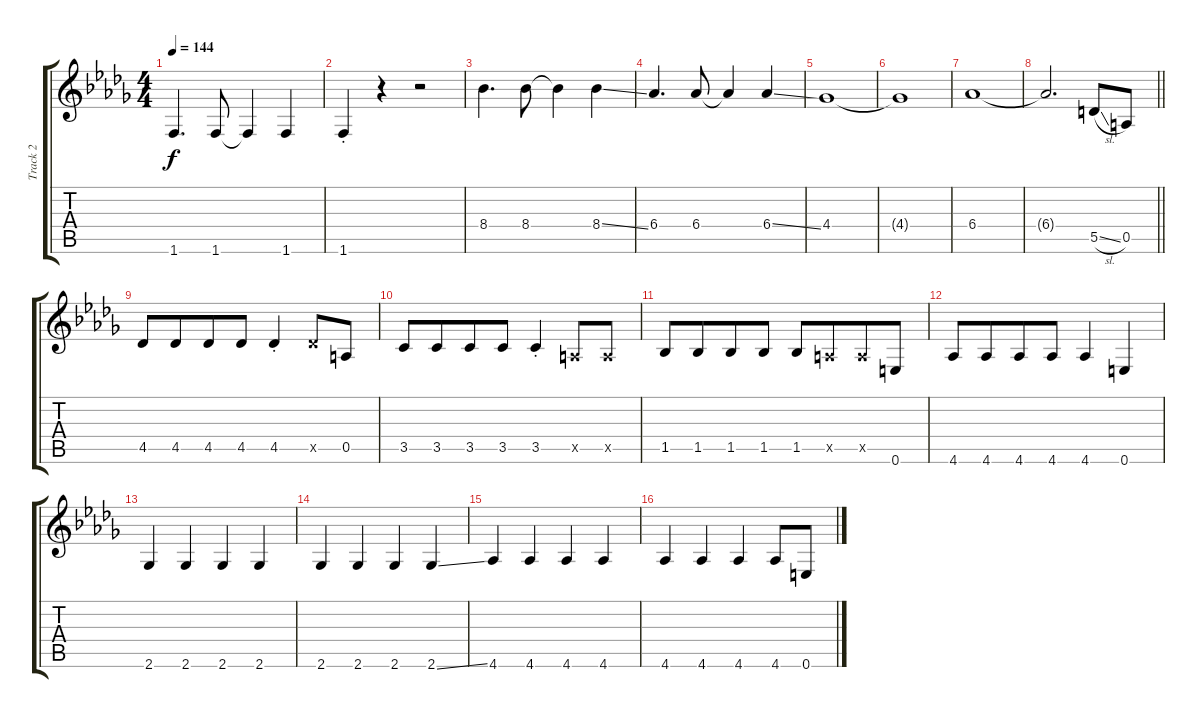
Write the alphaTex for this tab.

\track ("Track 2" "Track 2") {instrument electricbasspick}
\staff {score tabs}
\tuning (E4 B3 G3 D3 A2 E2) {hide}
\ts (4 4)
\tempo 144
\clef g2
\ks db
1.6.4{d dy f} 1.6.8 1.6{t}.4 1.6.4 |
1.6{st}.4 r.4 r.2 |
8.4.4{d} 8.4.8 8.4{t}.4 8.4{ss}.4 |
6.4.4{d} 6.4.8 6.4{t}.4 6.4{ss}.4 |
4.4.1 |
4.4{t}.1 |
6.4.1 |
\barLineRight lightlight
6.4{t}.2{d} 5.5{sl}.8 0.5.8 |
4.5.8 4.5.8{beam merge} 4.5.8 4.5.8 4.5{st}.4 4.5{x}.8 0.5.8 |
3.5.8 3.5.8{beam merge} 3.5.8 3.5.8 3.5{st}.4 0.5{x}.8 0.5{x}.8 |
1.5.8 1.5.8{beam merge} 1.5.8 1.5.8 1.5.8 0.5{x}.8{beam merge} 0.5{x}.8 0.6.8 |
4.6.8 4.6.8{beam merge} 4.6.8 4.6.8 4.6.4 0.6.4 |
2.6.4 2.6.4 2.6.4 2.6.4 |
2.6.4 2.6.4 2.6.4 2.6{ss}.4 |
4.6.4 4.6.4 4.6.4 4.6.4 |
4.6.4 4.6.4 4.6.4 4.6.8 0.6.8
